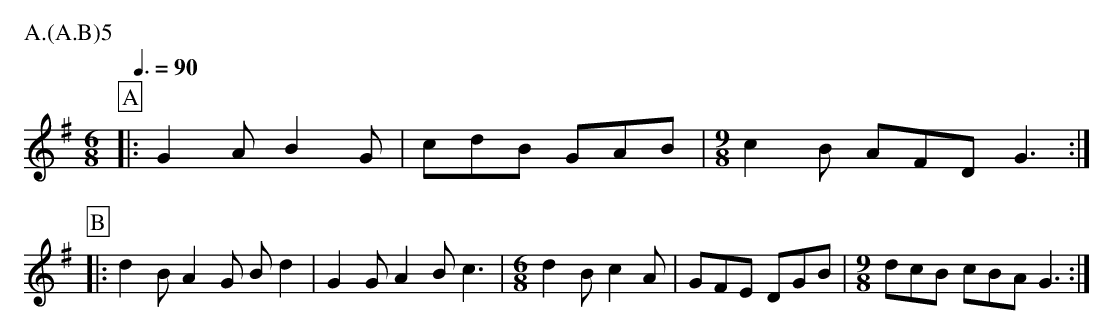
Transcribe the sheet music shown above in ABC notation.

X:1
T:Shooting Badby
M:6/8
L:1/8
P:A.(A.B)5
K:Gmaj
Q: 3/8=90
P:A
|:G2A B2G|cdB GAB|\
M:9/8
L:1/8
c2B AFD G3:|
P:B
|:d2B A2G Bd2|G2G A2B c3|\
M:6/8
d2B c2A|GFE DGB|\
M:9/8
dcB cBA G3:|
